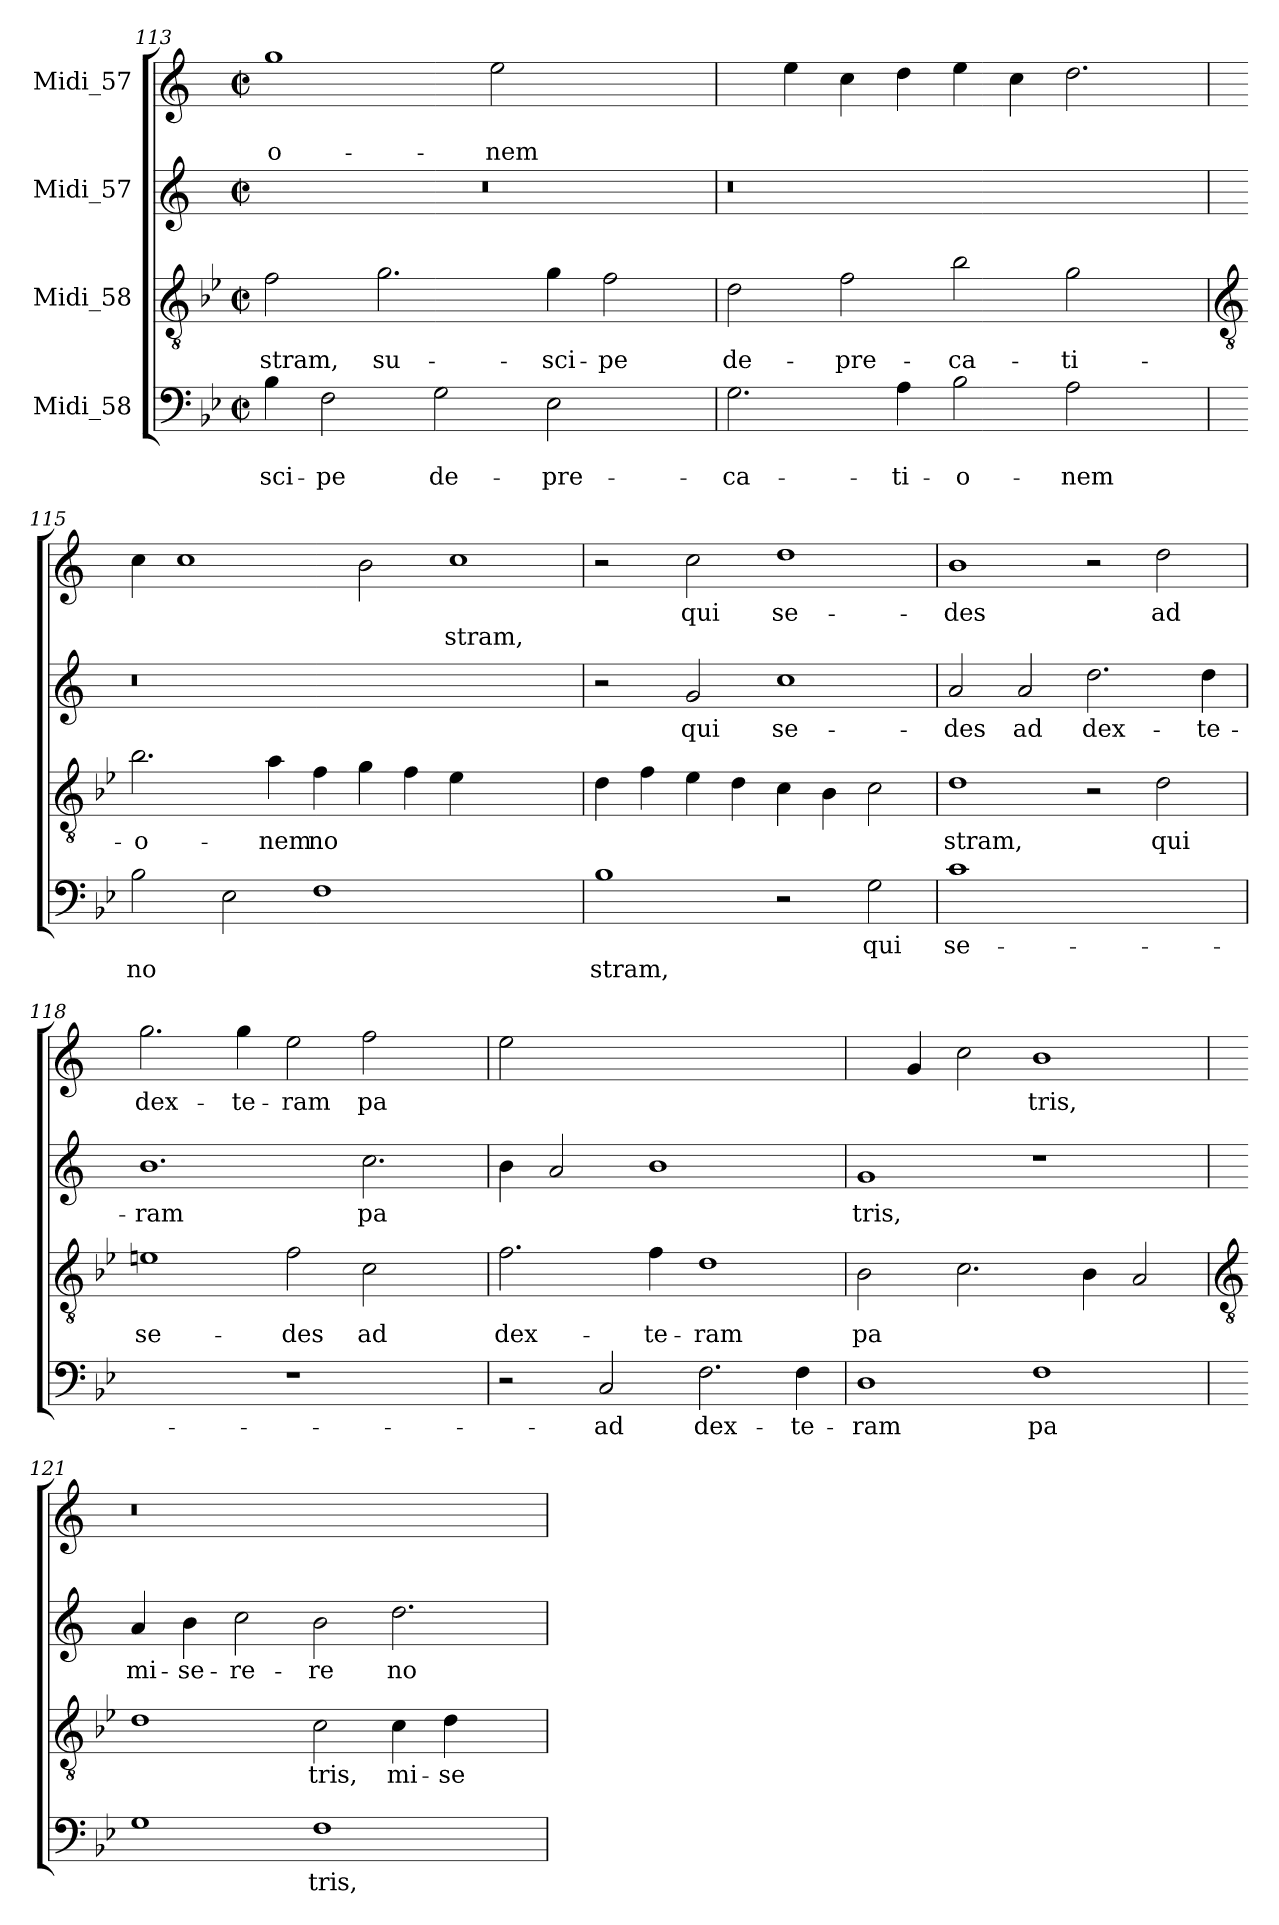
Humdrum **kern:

**kern	**text	**text	**kern	**text	**kern	**text	**kern	**text	**text
*part4	*part4	*part4	*part3	*part3	*part2	*part2	*part1	*part1	*part1
*staff4	*staff4	*staff4	*staff3	*staff3	*staff2	*staff2	*staff1	*staff1	*staff1
*I"Midi_58	*	*	*I"Midi_58	*	*I"Midi_57	*	*I"Midi_57	*	*
*clefF4	*	*	*clefGv2	*	*clefG2	*	*clefG2	*	*
*	*	*	*	*	*ITrd1c2	*	*ITrd1c2	*	*
*k[b-e-]	*	*	*k[b-e-]	*	*k[b-e-]	*	*k[b-e-]	*	*
*B-:	*	*	*B-:	*	*B-:	*	*B-:	*	*
*M4/2	*	*	*M4/2	*	*M4/2	*	*M4/2	*	*
*met(c|)	*	*	*met(c|)	*	*met(c|)	*	*met(c|)	*	*
=113	=113	=113	=113	=113	=113	=113	=113	=113	=113
!	!	!LO:LY:b	!	!LO:LY:b	!	!	!	!	!LO:LY:b
4B-	.	sci-	2f	stram,	0r	.	1ff	.	-o-
!	!	!LO:LY:b	!	!	!	!	!	!	!
2F	.	-pe	.	.	.	.	.	.	.
!	!	!	!	!LO:LY:b	!	!	!	!	!
.	.	.	2.g	su-	.	.	.	.	.
!	!	!LO:LY:b	!	!	!	!	!	!	!
2G	.	de-	.	.	.	.	.	.	.
!	!	!	!	!	!	!	!	!	!LO:LY:b
.	.	.	.	.	.	.	2dd	.	-nem
!	!	!LO:LY:b	!	!LO:LY:b	!	!	!	!	!
2E-	.	-pre-	4g	-sci-	.	.	.	.	.
!	!	!	!	!LO:LY:b	!	!	!	!	!LO:LY:b
.	.	.	2f	-pe	.	.	[2ee-yy	.	no
4ryy	.	.	.	.	.	.	.	.	.
!!LO:LB:g=z
=114	=114	=114	=114	=114	=114	=114	=114	=114	=114
!	!	!LO:LY:b	!	!LO:LY:b	!	!	!	!	!
2.G	.	-ca-	2d	de-	0r	.	4ee-yy]	.	.
.	.	.	.	.	.	.	4dd	.	.
!	!	!	!	!LO:LY:b	!	!	!	!	!
.	.	.	2f	-pre-	.	.	4b-	.	.
!	!	!LO:LY:b	!	!	!	!	!	!	!
4A	.	-ti-	.	.	.	.	4cc	.	.
!	!	!LO:LY:b	!	!LO:LY:b	!	!	!	!	!
2B-	.	-o-	2b-	-ca-	.	.	4dd	.	.
.	.	.	.	.	.	.	4b-	.	.
!	!	!LO:LY:b	!	!LO:LY:b	!	!	!	!	!
2A	.	-nem	2g	-ti-	.	.	2.cc	.	.
4ryy	.	.	4ryy	.	4ryy	.	.	.	.
!!LO:LB:g=z
=115	=115	=115	=115	=115	=115	=115	=115	=115	=115
*	*	*	*clefGv2	*	*	*	*	*	*
!	!	!LO:LY:b	!	!LO:LY:b	!	!	!	!	!
2B-	.	no	2.b-	-o-	0r	.	4b-	.	.
.	.	.	.	.	.	.	1b-	.	.
2E-	.	.	.	.	.	.	.	.	.
!	!	!	!	!LO:LY:b	!	!	!	!	!
.	.	.	4a	-nem	.	.	.	.	.
!	!	!	!	!LO:LY:b	!	!	!	!	!
1F	.	.	4f	no	.	.	.	.	.
.	.	.	4g	.	.	.	2a	.	.
.	.	.	4f	.	.	.	.	.	.
!	!	!	!	!	!	!	!	!	!LO:LY:b
.	.	.	4e-	.	.	.	1b-	.	stram,
2.ryy	.	.	2.ryy	.	2.ryy	.	.	.	.
=116	=116	=116	=116	=116	=116	=116	=116	=116	=116
!	!	!LO:LY:b	!	!	!	!	!	!	!
1B-	.	stram,	4d	.	2r	.	2r	.	.
.	.	.	4f	.	.	.	.	.	.
!	!	!	!	!	!	!LO:LY:b	!	!LO:LY:b	!
.	.	.	4e-	.	2f	qui	2b-	qui	.
.	.	.	4d	.	.	.	.	.	.
!	!	!	!	!	!	!LO:LY:b	!	!LO:LY:b	!
2r	.	.	4c	.	1b-	se-	1cc	se-	.
.	.	.	4B-	.	.	.	.	.	.
!	!LO:LY:b	!	!	!	!	!	!	!	!
2G	qui	.	2c	.	.	.	.	.	.
=117	=117	=117	=117	=117	=117	=117	=117	=117	=117
!	!LO:LY:b	!	!	!LO:LY:b	!	!LO:LY:b	!	!LO:LY:b	!
1c	se-	.	1d	stram,	2g	-des	1a	-des	.
!	!	!	!	!	!	!LO:LY:b	!	!	!
.	.	.	.	.	2g	ad	.	.	.
!	!LO:LY:b	!	!	!	!	!LO:LY:b	!	!	!
[1Fyy	-des	.	2r	.	2.cc	dex-	2r	.	.
!	!	!	!	!LO:LY:b	!	!	!	!LO:LY:b	!
.	.	.	2d	qui	.	.	2cc	ad	.
!	!	!	!	!	!	!LO:LY:b	!	!	!
.	.	.	.	.	4cc	-te-	.	.	.
=118	=118	=118	=118	=118	=118	=118	=118	=118	=118
!	!	!	!	!LO:LY:b	!	!LO:LY:b	!	!LO:LY:b	!
2.Fyy_	.	.	1en	se-	1.a	-ram	2.ff	dex-	.
!	!	!	!	!	!	!	!	!LO:LY:b	!
4Fyy]	.	.	.	.	.	.	4ff	-te-	.
!	!	!	!	!LO:LY:b	!	!	!	!LO:LY:b	!
1r	.	.	2f	-des	.	.	2dd	-ram	.
!	!	!	!	!LO:LY:b	!	!LO:LY:b	!	!LO:LY:b	!
.	.	.	2c	ad	2.b-	pa	2ee-	pa	.
4ryy	.	.	4ryy	.	.	.	4ryy	.	.
=119	=119	=119	=119	=119	=119	=119	=119	=119	=119
!	!	!	!	!LO:LY:b	!	!	!	!	!
2r	.	.	2.f	dex-	4a	.	2dd	.	.
.	.	.	.	.	2g	.	.	.	.
!	!LO:LY:b	!	!	!	!	!	!	!	!
2C	ad	.	.	.	.	.	[2ccyy	.	.
!	!	!	!	!LO:LY:b	!	!	!	!	!
.	.	.	4f	-te-	1a	.	.	.	.
!	!LO:LY:b	!	!	!LO:LY:b	!	!	!	!	!
2.F	dex-	.	1d	-ram	.	.	1ryy	.	.
!	!LO:LY:b	!	!	!	!	!	!	!	!
4F	-te-	.	.	.	4ryy	.	.	.	.
!!LO:LB:g=z
=120	=120	=120	=120	=120	=120	=120	=120	=120	=120
!	!LO:LY:b	!	!	!LO:LY:b	!	!LO:LY:b	!	!	!
1D	-ram	.	2B-	pa	1f	tris,	4ccyy]	.	.
.	.	.	.	.	.	.	4f	.	.
.	.	.	2.c	.	.	.	2b-	.	.
!	!LO:LY:b	!	!	!	!	!	!	!LO:LY:b	!
1F	pa	.	.	.	1r	.	1a	tris,	.
.	.	.	4B-	.	.	.	.	.	.
.	.	.	2A	.	.	.	.	.	.
!!LO:LB:g=z
=121	=121	=121	=121	=121	=121	=121	=121	=121	=121
*	*	*	*clefGv2	*	*	*	*	*	*
!	!	!	!	!	!	!LO:LY:b	!	!	!
1G	.	.	1d	.	4g	mi-	0r	.	.
!	!	!	!	!	!	!LO:LY:b	!	!	!
.	.	.	.	.	4a	-se-	.	.	.
!	!	!	!	!	!	!LO:LY:b	!	!	!
.	.	.	.	.	2b-	-re-	.	.	.
!	!LO:LY:b	!	!	!LO:LY:b	!	!LO:LY:b	!	!	!
1F	tris,	.	2c	tris,	2a	-re	.	.	.
!	!	!	!	!LO:LY:b	!	!LO:LY:b	!	!	!
.	.	.	4c	mi-	2.cc	no	.	.	.
!	!	!	!	!LO:LY:b	!	!	!	!	!
.	.	.	4d	-se-	.	.	.	.	.
4ryy	.	.	4ryy	.	.	.	4ryy	.	.
=	=	=	=	=	=	=	=	=	=
*-	*-	*-	*-	*-	*-	*-	*-	*-	*-
